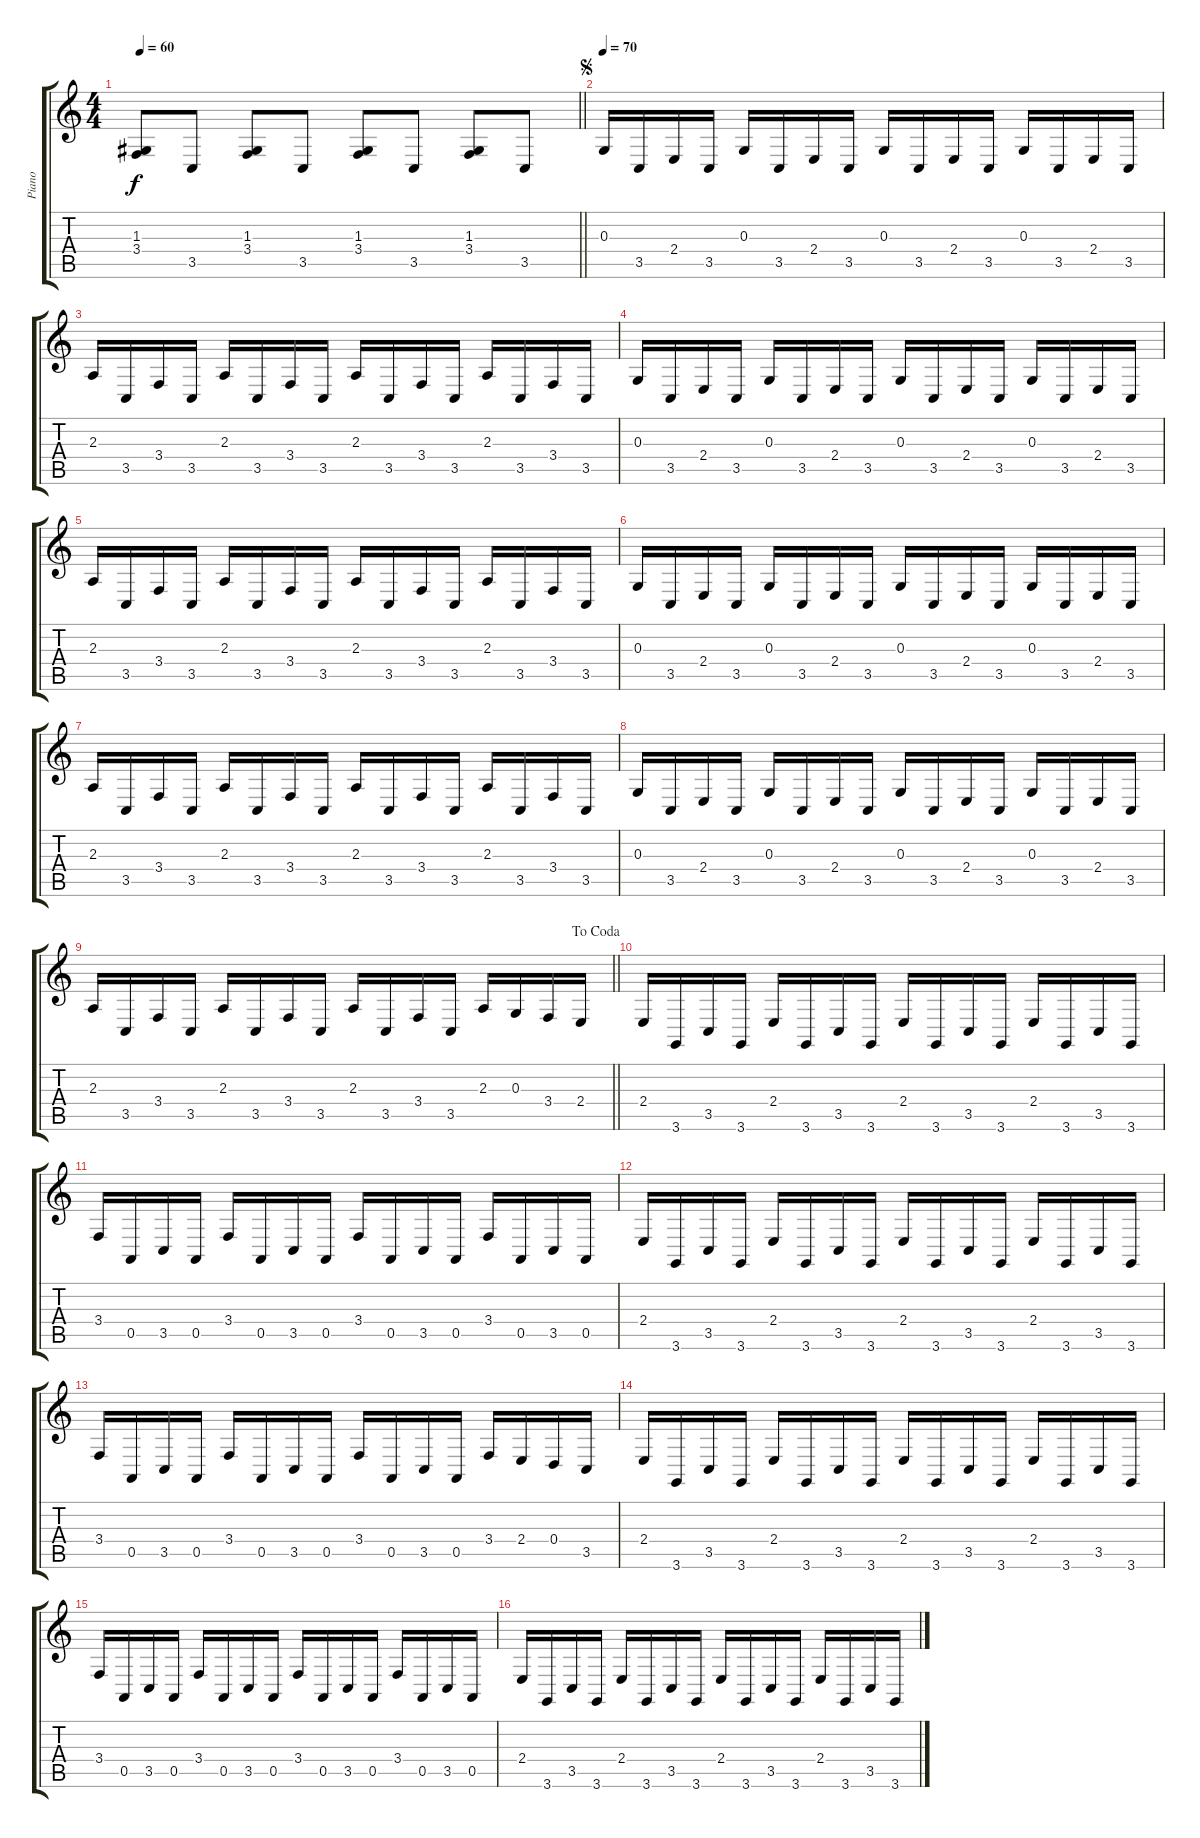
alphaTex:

\track ("Piano" "Piano") {instrument acousticgrandpiano}
\staff {score tabs}
\tuning (E4 B3 G3 D3 A2 E2) {hide}
\ts (4 4)
\tempo 60
\clef g2
\barLineRight lightlight
\ks c
(1.3 3.4).8{dy f} 3.5.8 (1.3 3.4).8 3.5.8 (1.3 3.4).8 3.5.8 (1.3 3.4).8 3.5.8 |
\jump segno
\tempo 70
0.3.16 3.5.16 2.4.16 3.5.16 0.3.16 3.5.16 2.4.16 3.5.16 0.3.16 3.5.16 2.4.16 3.5.16 0.3.16 3.5.16 2.4.16 3.5.16 |
2.3.16 3.5.16 3.4.16 3.5.16 2.3.16 3.5.16 3.4.16 3.5.16 2.3.16 3.5.16 3.4.16 3.5.16 2.3.16 3.5.16 3.4.16 3.5.16 |
0.3.16 3.5.16 2.4.16 3.5.16 0.3.16 3.5.16 2.4.16 3.5.16 0.3.16 3.5.16 2.4.16 3.5.16 0.3.16 3.5.16 2.4.16 3.5.16 |
2.3.16 3.5.16 3.4.16 3.5.16 2.3.16 3.5.16 3.4.16 3.5.16 2.3.16 3.5.16 3.4.16 3.5.16 2.3.16 3.5.16 3.4.16 3.5.16 |
0.3.16 3.5.16 2.4.16 3.5.16 0.3.16 3.5.16 2.4.16 3.5.16 0.3.16 3.5.16 2.4.16 3.5.16 0.3.16 3.5.16 2.4.16 3.5.16 |
2.3.16 3.5.16 3.4.16 3.5.16 2.3.16 3.5.16 3.4.16 3.5.16 2.3.16 3.5.16 3.4.16 3.5.16 2.3.16 3.5.16 3.4.16 3.5.16 |
0.3.16 3.5.16 2.4.16 3.5.16 0.3.16 3.5.16 2.4.16 3.5.16 0.3.16 3.5.16 2.4.16 3.5.16 0.3.16 3.5.16 2.4.16 3.5.16 |
\jump dacoda
\barLineRight lightlight
2.3.16 3.5.16 3.4.16 3.5.16 2.3.16 3.5.16 3.4.16 3.5.16 2.3.16 3.5.16 3.4.16 3.5.16 2.3.16 0.3.16 3.4.16 2.4.16 |
2.4.16 3.6.16 3.5.16 3.6.16 2.4.16 3.6.16 3.5.16 3.6.16 2.4.16 3.6.16 3.5.16 3.6.16 2.4.16 3.6.16 3.5.16 3.6.16 |
3.4.16 0.5.16 3.5.16 0.5.16 3.4.16 0.5.16 3.5.16 0.5.16 3.4.16 0.5.16 3.5.16 0.5.16 3.4.16 0.5.16 3.5.16 0.5.16 |
2.4.16 3.6.16 3.5.16 3.6.16 2.4.16 3.6.16 3.5.16 3.6.16 2.4.16 3.6.16 3.5.16 3.6.16 2.4.16 3.6.16 3.5.16 3.6.16 |
3.4.16 0.5.16 3.5.16 0.5.16 3.4.16 0.5.16 3.5.16 0.5.16 3.4.16 0.5.16 3.5.16 0.5.16 3.4.16 2.4.16 0.4.16 3.5.16 |
2.4.16 3.6.16 3.5.16 3.6.16 2.4.16 3.6.16 3.5.16 3.6.16 2.4.16 3.6.16 3.5.16 3.6.16 2.4.16 3.6.16 3.5.16 3.6.16 |
3.4.16 0.5.16 3.5.16 0.5.16 3.4.16 0.5.16 3.5.16 0.5.16 3.4.16 0.5.16 3.5.16 0.5.16 3.4.16 0.5.16 3.5.16 0.5.16 |
2.4.16 3.6.16 3.5.16 3.6.16 2.4.16 3.6.16 3.5.16 3.6.16 2.4.16 3.6.16 3.5.16 3.6.16 2.4.16 3.6.16 3.5.16 3.6.16
